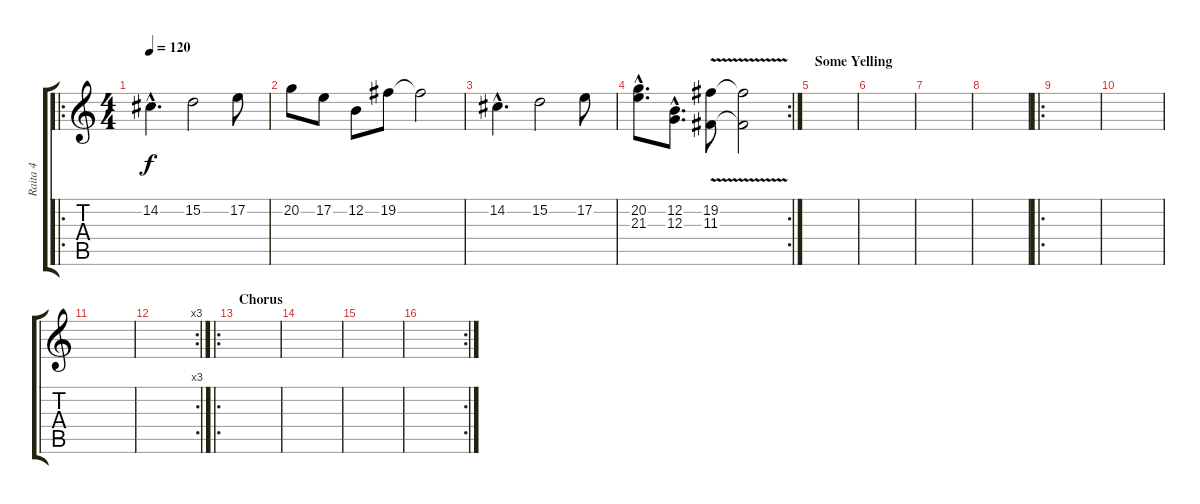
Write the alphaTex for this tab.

\track ("Raita 4" "Raita 4") {instrument stringensemble1}
\staff {score tabs}
\tuning (E4 B3 G3 D3 A2 E2) {hide}
\ro
\ts (4 4)
\tempo 120
\clef g2
\ks c
14.2{hac}.4{d dy f} 15.2.2 17.2.8 |
20.2.8 17.2.8 12.2.8 19.2.8 19.2{t}.2 |
14.2{hac}.4{d} 15.2.2 17.2.8 |
\rc 2
(20.2{hac} 21.3{hac}).8{d} (12.2{hac} 12.3{hac}).8{d} (19.2{v} 11.3{v}).8 (19.2{t} 11.3{t}).2 |
\section ("" "Some Yelling")
|
|
|
|
\ro
|
|
|
\rc 3
|
\ro
\section ("" "Chorus")
|
|
|
\rc 2
